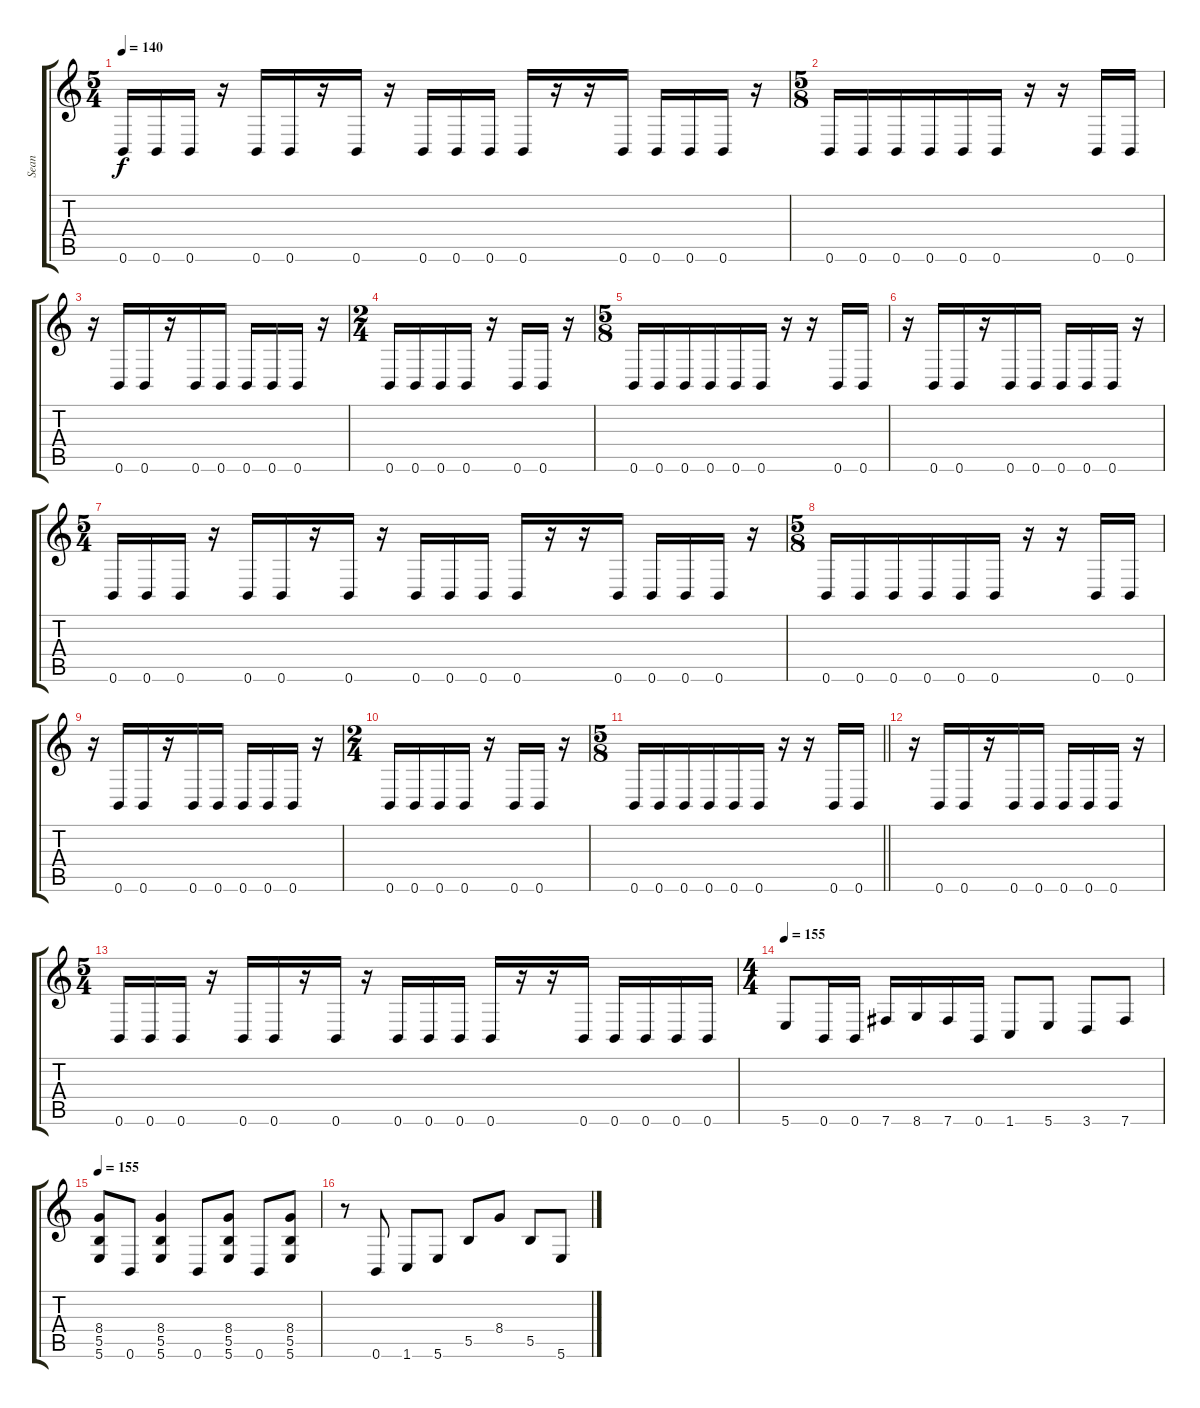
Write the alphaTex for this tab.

\track ("Sean" "Sean") {instrument overdrivenguitar}
\staff {score tabs}
\tuning (Db4 Ab3 E3 B2 Gb2 B1) {hide}
\ts (5 4)
\tempo 140
\clef g2
\ks c
0.6.16{dy f} 0.6.16 0.6.16 r.16 0.6.16 0.6.16 r.16 0.6.16 r.16 0.6.16 0.6.16 0.6.16 0.6.16 r.16 r.16 0.6.16 0.6.16 0.6.16 0.6.16 r.16 |
\ts (5 8)
0.6.16 0.6.16 0.6.16 0.6.16 0.6.16 0.6.16 r.16 r.16 0.6.16 0.6.16 |
r.16 0.6.16 0.6.16 r.16 0.6.16 0.6.16 0.6.16 0.6.16 0.6.16 r.16 |
\ts (2 4)
0.6.16 0.6.16 0.6.16 0.6.16 r.16 0.6.16 0.6.16 r.16 |
\ts (5 8)
0.6.16 0.6.16 0.6.16 0.6.16 0.6.16 0.6.16 r.16 r.16 0.6.16 0.6.16 |
r.16 0.6.16 0.6.16 r.16 0.6.16 0.6.16 0.6.16 0.6.16 0.6.16 r.16 |
\ts (5 4)
0.6.16 0.6.16 0.6.16 r.16 0.6.16 0.6.16 r.16 0.6.16 r.16 0.6.16 0.6.16 0.6.16 0.6.16 r.16 r.16 0.6.16 0.6.16 0.6.16 0.6.16 r.16 |
\ts (5 8)
0.6.16 0.6.16 0.6.16 0.6.16 0.6.16 0.6.16 r.16 r.16 0.6.16 0.6.16 |
r.16 0.6.16 0.6.16 r.16 0.6.16 0.6.16 0.6.16 0.6.16 0.6.16 r.16 |
\ts (2 4)
0.6.16 0.6.16 0.6.16 0.6.16 r.16 0.6.16 0.6.16 r.16 |
\ts (5 8)
\barLineRight lightlight
0.6.16 0.6.16 0.6.16 0.6.16 0.6.16 0.6.16 r.16 r.16 0.6.16 0.6.16 |
r.16 0.6.16 0.6.16 r.16 0.6.16 0.6.16 0.6.16 0.6.16 0.6.16 r.16 |
\ts (5 4)
0.6.16 0.6.16 0.6.16 r.16 0.6.16 0.6.16 r.16 0.6.16 r.16 0.6.16 0.6.16 0.6.16 0.6.16 r.16 r.16 0.6.16 0.6.16 0.6.16 0.6.16 0.6.16 |
\ts (4 4)
\tempo 155
5.6.8 0.6.16 0.6.16 7.6.16 8.6.16 7.6.16 0.6.16 1.6.8 5.6.8 3.6.8 7.6.8 |
\tempo 155
(8.4 5.5 5.6).8 0.6.8 (8.4 5.5 5.6).4 0.6.8 (8.4 5.5 5.6).8 0.6.8 (8.4 5.5 5.6).8 |
r.8 0.6.8 1.6.8 5.6.8 5.5.8 8.4.8 5.5.8 5.6.8
